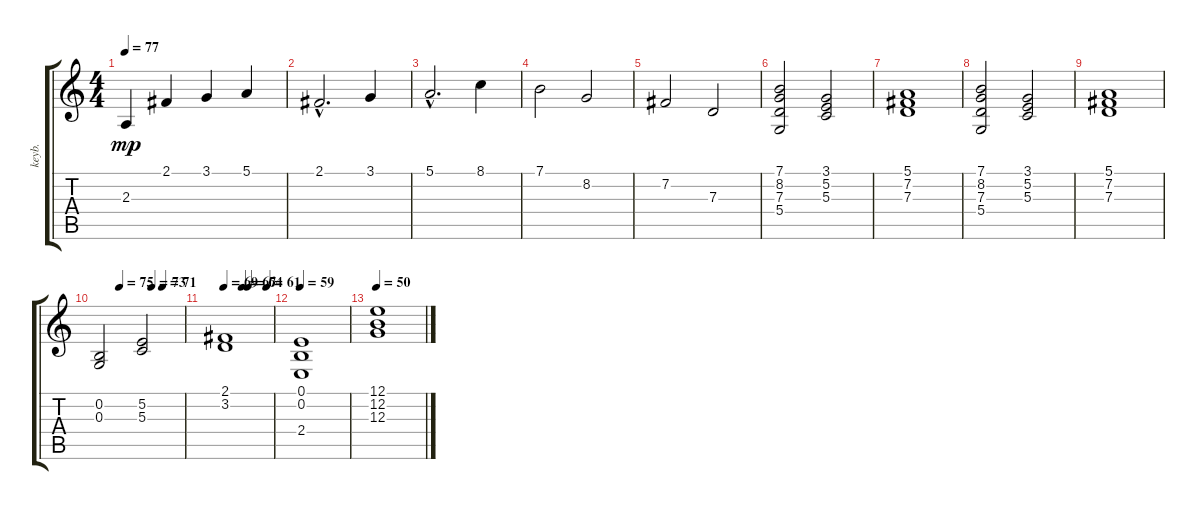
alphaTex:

\track ("keyb." "keyb.") {instrument stringensemble1}
\staff {score tabs}
\tuning (E4 B3 G3 D3 A2 E2) {hide}
\ts (4 4)
\tempo 77
\clef g2
\ks c
2.3.4{dy mp} 2.1.4 3.1.4 5.1.4 |
2.1{hac}.2{d} 3.1.4 |
5.1{hac}.2{d} 8.1.4 |
7.1.2 8.2.2 |
7.2.2 7.3.2 |
(7.1 8.2 7.3 5.4).2 (3.1 5.2 5.3).2 |
(5.1 7.2 7.3).1 |
(7.1 8.2 7.3 5.4).2 (3.1 5.2 5.3).2 |
(5.1 7.2 7.3).1 |
\tempo (75 0.25)
\tempo (73 0.625)
\tempo (71 0.75)
(0.2 0.3).2 (5.2 5.3).2 |
\tempo 69
\tempo (67 0.375)
\tempo (64 0.5)
\tempo (61 0.875)
(2.1 3.2).1 |
\tempo 59
(0.1 0.2 2.4).1 |
\tempo 50
(12.1 12.2 12.3).1
